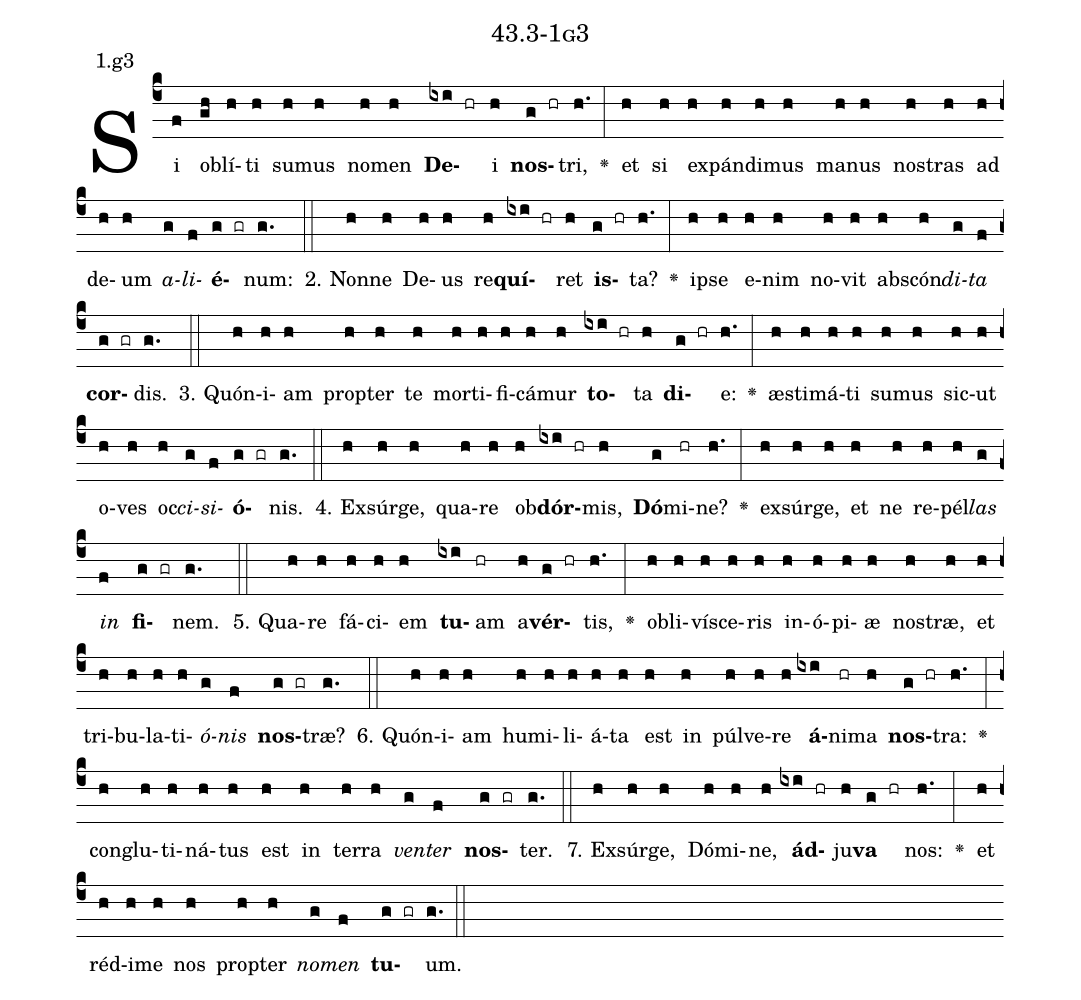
name: 43.3-1g3;
annotation: 1.g3;
%%
(c4)Si(f) ob(gh)lí(h)ti(h) su(h)mus(h) no(h)men(h) <b>De</b>(ixi hr)i(h) <b>nos</b>(g hr)tri,(h.) <v>\greheightstar</v>(:) et(h) si(h) ex(h)pán(h)di(h)mus(h) ma(h)nus(h) nos(h)tras(h) ad(h) de(h)um(h) <i>a</i>(g)<i>li</i>(f)<b>é</b>(g gr)num:(g.) (::)
2. Non(h)ne(h) De(h)us(h) re(h)<b>quí</b>(ixi hr)ret(h) <b>is</b>(g hr)ta?(h.) <v>\greheightstar</v>(:) ip(h)se(h) e(h)nim(h) no(h)vit(h) abs(h)cón(h)<i>di</i>(g)<i>ta</i>(f) <b>cor</b>(g gr)dis.(g.) (::)
3. Quón(h)i(h)am(h) prop(h)ter(h) te(h) mor(h)ti(h)fi(h)cá(h)mur(h) <b>to</b>(ixi hr)ta(h) <b>di</b>(g hr)e:(h.) <v>\greheightstar</v>(:) æs(h)ti(h)má(h)ti(h) su(h)mus(h) sic(h)ut(h) o(h)ves(h) oc(h)<i>ci</i>(g)<i>si</i>(f)<b>ó</b>(g gr)nis.(g.) (::)
4. Ex(h)súr(h)ge,(h) qua(h)re(h) ob(h)<b>dór</b>(ixi hr)mis,(h) <b>Dó</b>(g)mi(hr)ne?(h.) <v>\greheightstar</v>(:) ex(h)súr(h)ge,(h) et(h) ne(h) re(h)pél(h)<i>las</i>(g) <i>in</i>(f) <b>fi</b>(g gr)nem.(g.) (::)
5. Qua(h)re(h) fá(h)ci(h)em(h) <b>tu</b>(ixi)am(hr) a(h)<b>vér</b>(g hr)tis,(h.) <v>\greheightstar</v>(:) ob(h)li(h)ví(h)sce(h)ris(h) in(h)ó(h)pi(h)æ(h) nos(h)træ,(h) et(h) tri(h)bu(h)la(h)ti(h)<i>ó</i>(g)<i>nis</i>(f) <b>nos</b>(g gr)træ?(g.) (::)
6. Quón(h)i(h)am(h) hu(h)mi(h)li(h)á(h)ta(h) est(h) in(h) púl(h)ve(h)re(h) <b>á</b>(ixi)ni(hr)ma(h) <b>nos</b>(g hr)tra:(h.) <v>\greheightstar</v>(:) con(h)glu(h)ti(h)ná(h)tus(h) est(h) in(h) ter(h)ra(h) <i>ven</i>(g)<i>ter</i>(f) <b>nos</b>(g gr)ter.(g.) (::)
7. Ex(h)súr(h)ge,(h) Dó(h)mi(h)ne,(h) <b>ád</b>(ixi hr)ju(h)<b>va</b>(g hr) nos:(h.) <v>\greheightstar</v>(:) et(h) réd(h)i(h)me(h) nos(h) prop(h)ter(h) <i>no</i>(g)<i>men</i>(f) <b>tu</b>(g gr)um.(g.) (::)
